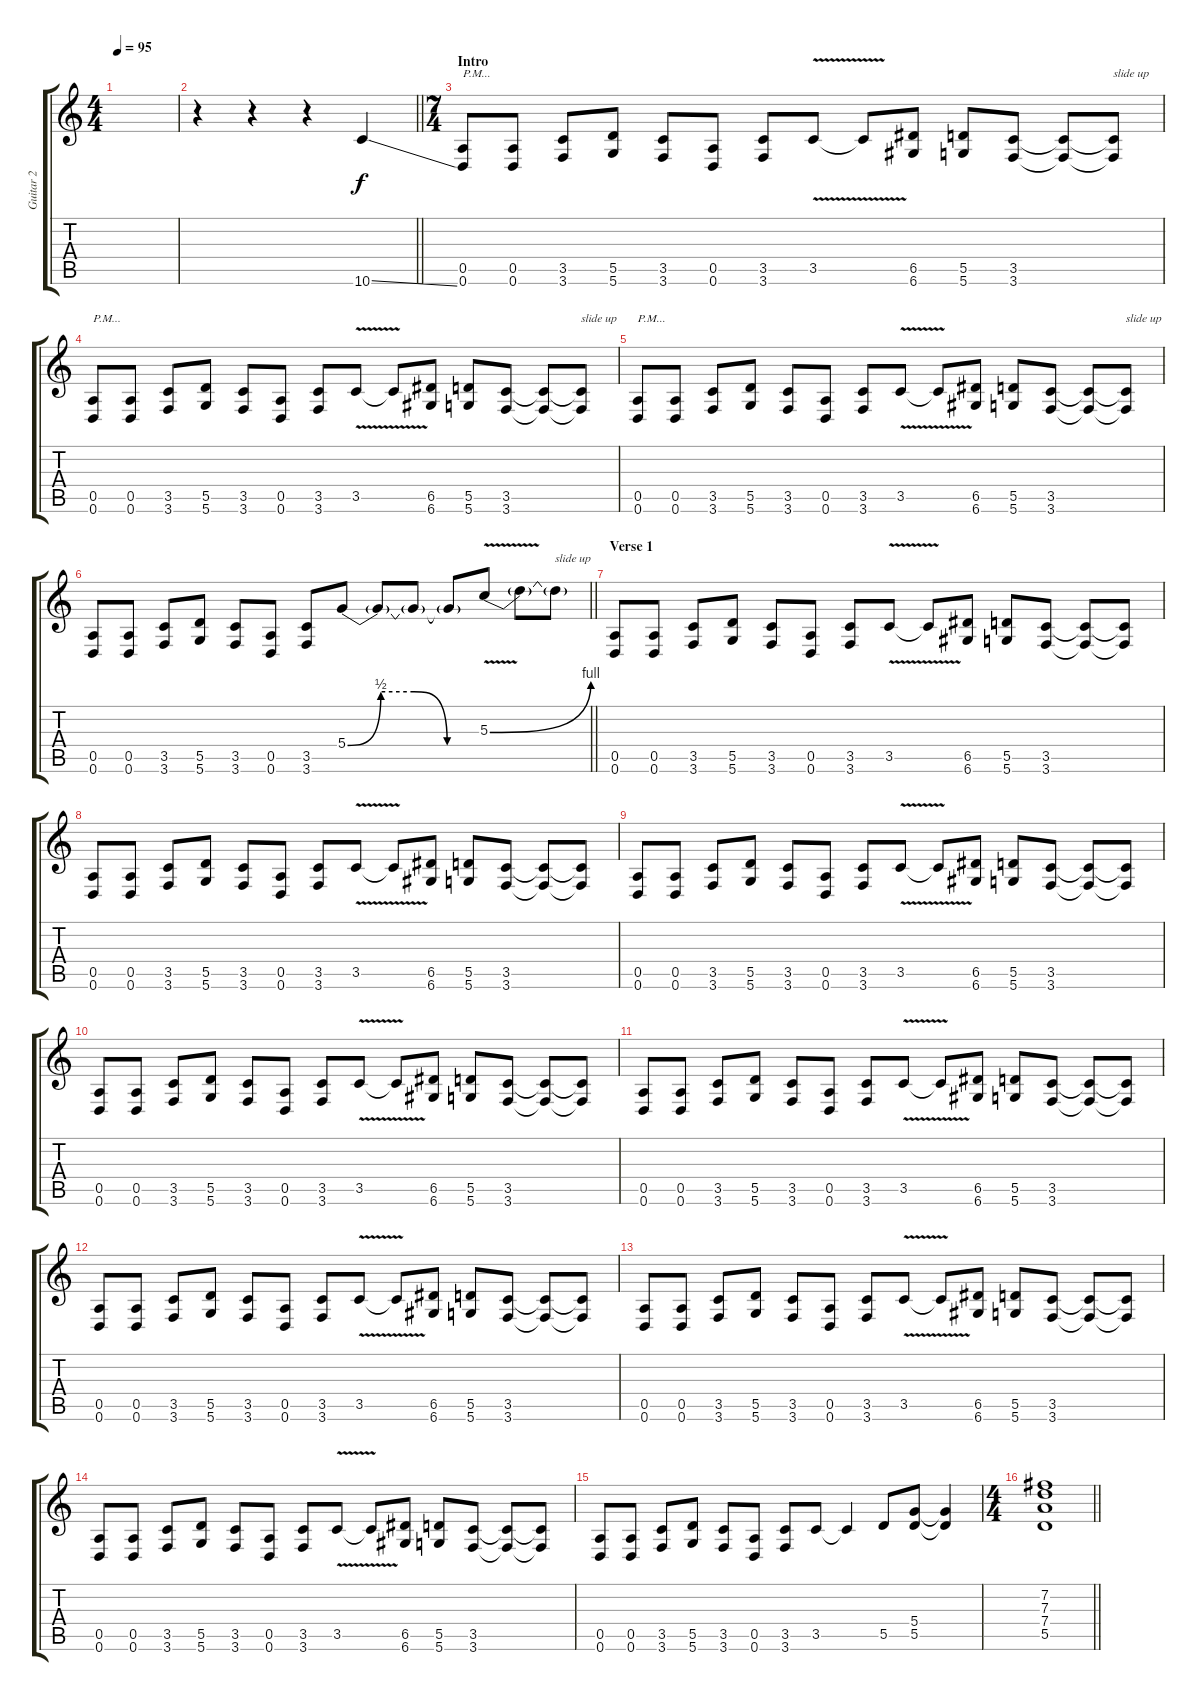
\track ("Guitar 2" "Guitar 2") {instrument distortionguitar}
\staff {score tabs}
\tuning (E4 B3 G3 D3 A2 D2) {hide}
\ts (4 4)
\tempo 95
\clef g2
\ks c
|
\barLineRight lightlight
r.4 r.4 r.4 10.6{ss}.4 |
\ts (7 4)
\section ("" "Intro")
(0.5 0.6).8{txt "P.M..."} (0.5 0.6).8 (3.5 3.6).8 (5.5 5.6).8 (3.5 3.6).8 (0.5 0.6).8 (3.5 3.6).8 3.5{v}.8 3.5{t}.8 (6.5 6.6).8 (5.5 5.6).8 (3.5 3.6).8 (3.5{t} 3.6{t}).8 (3.5{t} 3.6{t}).8{txt "slide up"} |
(0.5 0.6).8{txt "P.M..."} (0.5 0.6).8 (3.5 3.6).8 (5.5 5.6).8 (3.5 3.6).8 (0.5 0.6).8 (3.5 3.6).8 3.5{v}.8 3.5{t}.8 (6.5 6.6).8 (5.5 5.6).8 (3.5 3.6).8 (3.5{t} 3.6{t}).8 (3.5{t} 3.6{t}).8{txt "slide up"} |
(0.5 0.6).8{txt "P.M..."} (0.5 0.6).8 (3.5 3.6).8 (5.5 5.6).8 (3.5 3.6).8 (0.5 0.6).8 (3.5 3.6).8 3.5{v}.8 3.5{t}.8 (6.5 6.6).8 (5.5 5.6).8 (3.5 3.6).8 (3.5{t} 3.6{t}).8 (3.5{t} 3.6{t}).8{txt "slide up"} |
\barLineRight lightlight
(0.5 0.6).8 (0.5 0.6).8 (3.5 3.6).8 (5.5 5.6).8 (3.5 3.6).8 (0.5 0.6).8 (3.5 3.6).8 5.4{be (custom 0 0 15 2 30 2 45 0 60 0)}.8 5.4{t}.8 5.4{t}.8 5.4{t}.8 5.3{be (bend 0 0 60 4) v}.8 5.3{t}.8 5.3{t}.8{txt "slide up"} |
\section ("" "Verse 1")
(0.5 0.6).8 (0.5 0.6).8 (3.5 3.6).8 (5.5 5.6).8 (3.5 3.6).8 (0.5 0.6).8 (3.5 3.6).8 3.5{v}.8 3.5{t}.8 (6.5 6.6).8 (5.5 5.6).8 (3.5 3.6).8 (3.5{t} 3.6{t}).8 (3.5{t} 3.6{t}).8 |
(0.5 0.6).8 (0.5 0.6).8 (3.5 3.6).8 (5.5 5.6).8 (3.5 3.6).8 (0.5 0.6).8 (3.5 3.6).8 3.5{v}.8 3.5{t}.8 (6.5 6.6).8 (5.5 5.6).8 (3.5 3.6).8 (3.5{t} 3.6{t}).8 (3.5{t} 3.6{t}).8 |
(0.5 0.6).8 (0.5 0.6).8 (3.5 3.6).8 (5.5 5.6).8 (3.5 3.6).8 (0.5 0.6).8 (3.5 3.6).8 3.5{v}.8 3.5{t}.8 (6.5 6.6).8 (5.5 5.6).8 (3.5 3.6).8 (3.5{t} 3.6{t}).8 (3.5{t} 3.6{t}).8 |
(0.5 0.6).8 (0.5 0.6).8 (3.5 3.6).8 (5.5 5.6).8 (3.5 3.6).8 (0.5 0.6).8 (3.5 3.6).8 3.5{v}.8 3.5{t}.8 (6.5 6.6).8 (5.5 5.6).8 (3.5 3.6).8 (3.5{t} 3.6{t}).8 (3.5{t} 3.6{t}).8 |
(0.5 0.6).8 (0.5 0.6).8 (3.5 3.6).8 (5.5 5.6).8 (3.5 3.6).8 (0.5 0.6).8 (3.5 3.6).8 3.5{v}.8 3.5{t}.8 (6.5 6.6).8 (5.5 5.6).8 (3.5 3.6).8 (3.5{t} 3.6{t}).8 (3.5{t} 3.6{t}).8 |
(0.5 0.6).8 (0.5 0.6).8 (3.5 3.6).8 (5.5 5.6).8 (3.5 3.6).8 (0.5 0.6).8 (3.5 3.6).8 3.5{v}.8 3.5{t}.8 (6.5 6.6).8 (5.5 5.6).8 (3.5 3.6).8 (3.5{t} 3.6{t}).8 (3.5{t} 3.6{t}).8 |
(0.5 0.6).8 (0.5 0.6).8 (3.5 3.6).8 (5.5 5.6).8 (3.5 3.6).8 (0.5 0.6).8 (3.5 3.6).8 3.5{v}.8 3.5{t}.8 (6.5 6.6).8 (5.5 5.6).8 (3.5 3.6).8 (3.5{t} 3.6{t}).8 (3.5{t} 3.6{t}).8 |
(0.5 0.6).8 (0.5 0.6).8 (3.5 3.6).8 (5.5 5.6).8 (3.5 3.6).8 (0.5 0.6).8 (3.5 3.6).8 3.5{v}.8 3.5{t}.8 (6.5 6.6).8 (5.5 5.6).8 (3.5 3.6).8 (3.5{t} 3.6{t}).8 (3.5{t} 3.6{t}).8 |
(0.5 0.6).8 (0.5 0.6).8 (3.5 3.6).8 (5.5 5.6).8 (3.5 3.6).8 (0.5 0.6).8 (3.5 3.6).8 3.5.8 3.5{t}.4 5.5.8 (5.4 5.5).8 (5.4{t} 5.5{t}).4 |
\ts (4 4)
\barLineRight lightlight
(7.2 7.3 7.4 5.5).1
